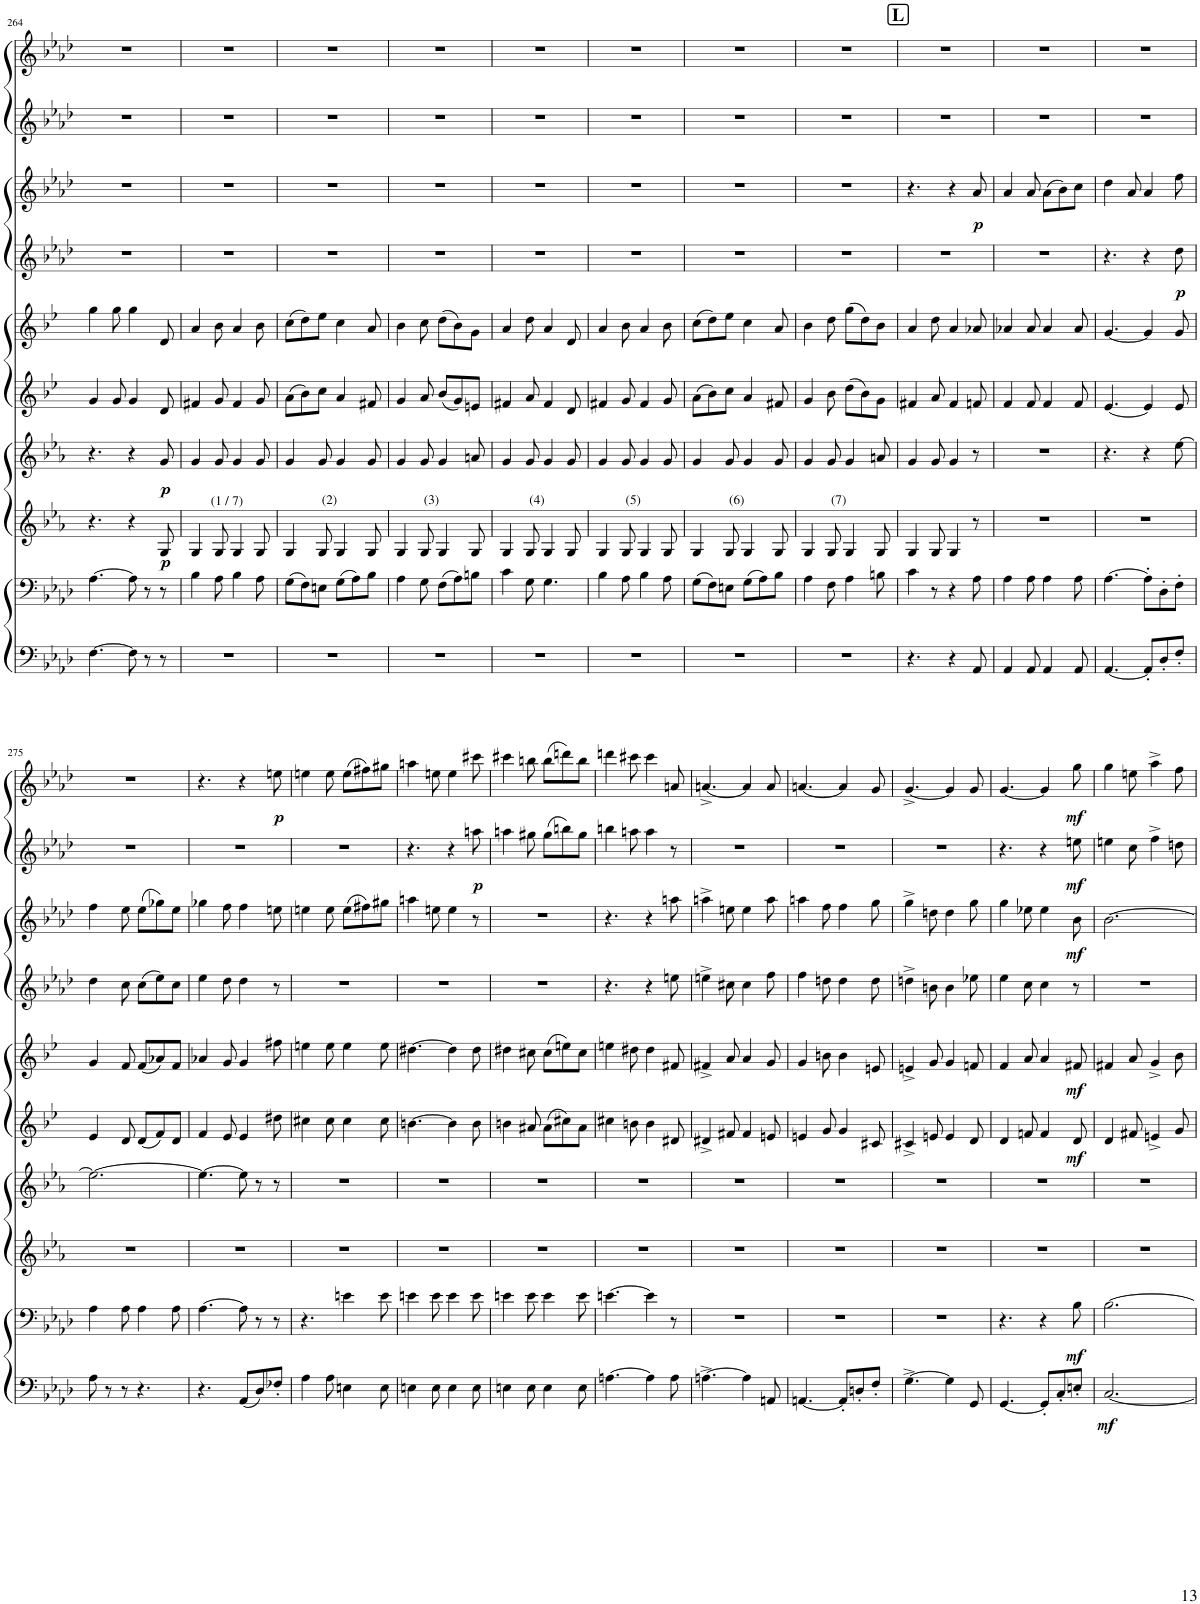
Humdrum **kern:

**kern	**dynam	**kern	**dynam	**kern	**dynam	**kern	**dynam	**kern	**dynam	**kern	**dynam	**kern	**dynam	**kern	**dynam	**kern	**dynam	**kern	**dynam
*part10	*part10	*part9	*part9	*part8	*part8	*part7	*part7	*part6	*part6	*part5	*part5	*part4	*part4	*part3	*part3	*part2	*part2	*part1	*part1
*staff10	*staff10	*staff9	*staff9	*staff8	*staff8	*staff7	*staff7	*staff6	*staff6	*staff5	*staff5	*staff4	*staff4	*staff3	*staff3	*staff2	*staff2	*staff1	*staff1
*I"Bassoon 2	*	*I"Bassoon 1	*	*I"Horn 2 in F	*	*I"Horn 1 in F	*	*I"Clarinet 2 in Bb	*	*I"Clarinet 1 in Bb	*	*I"Oboe 2	*	*I"Oboe 1	*	*I"Flute 2	*	*I"Flute 1	*
*I'Bsn	*	*I'Bsn	*	*I'Hn	*	*I'Hn	*	*I'Cl	*	*I'Cl	*	*I'Ob	*	*I'Ob	*	*I'Fl	*	*I'Fl	*
!!LO:PB:g=z
*clefF4	*	*clefF4	*	*clefG2	*	*clefG2	*	*clefG2	*	*clefG2	*	*clefG2	*	*clefG2	*	*clefG2	*	*clefG2	*
*	*	*	*	*Trd4c7	*	*Trd4c7	*	*Trd1c2	*	*Trd1c2	*	*	*	*	*	*	*	*	*
*k[b-e-a-d-]	*	*k[b-e-a-d-]	*	*k[b-e-a-]	*	*k[b-e-a-]	*	*k[b-e-]	*	*k[b-e-]	*	*k[b-e-a-d-]	*	*k[b-e-a-d-]	*	*k[b-e-a-d-]	*	*k[b-e-a-d-]	*
*M6/8	*	*M6/8	*	*M6/8	*	*M6/8	*	*M6/8	*	*M6/8	*	*M6/8	*	*M6/8	*	*M6/8	*	*M6/8	*
=264	=264	=264	=264	=264	=264	=264	=264	=264	=264	=264	=264	=264	=264	=264	=264	=264	=264	=264	=264
[4.F\	.	[4.A-\	.	4.r	.	4.r	.	4g/	.	4gg\	.	2.r	.	2.r	.	2.r	.	2.r	.
.	.	.	.	.	.	.	.	8g/	.	8gg\	.	.	.	.	.	.	.	.	.
8F\]	.	8A-\]	.	4r	.	4r	.	4g/	.	4gg\	.	.	.	.	.	.	.	.	.
8r	.	8r	.	.	.	.	.	.	.	.	.	.	.	.	.	.	.	.	.
!	!	!	!	!	!LO:DY:b	!	!LO:DY:b	!	!	!	!	!	!	!	!	!	!	!	!
8r	.	8r	.	8G/	p	8g/	p	8d/	.	8d/	.	.	.	.	.	.	.	.	.
=265	=265	=265	=265	=265	=265	=265	=265	=265	=265	=265	=265	=265	=265	=265	=265	=265	=265	=265	=265
2.r	.	4B-\	.	4G/	.	4g/	.	4f#X/	.	4a/	.	2.r	.	2.r	.	2.r	.	2.r	.
!	!	!	!	!LO:TX:a:t=(1 / 7)	!	!	!	!	!	!	!	!	!	!	!	!	!	!	!
.	.	8A-\	.	8G/	.	8g/	.	8g/	.	8b-\	.	.	.	.	.	.	.	.	.
.	.	4B-\	.	4G/	.	4g/	.	4f#/	.	4a/	.	.	.	.	.	.	.	.	.
.	.	8A-\	.	8G/	.	8g/	.	8g/	.	8b-\	.	.	.	.	.	.	.	.	.
=266	=266	=266	=266	=266	=266	=266	=266	=266	=266	=266	=266	=266	=266	=266	=266	=266	=266	=266	=266
2.r	.	(8G\L	.	4G/	.	4g/	.	(8a\L	.	(8cc\L	.	2.r	.	2.r	.	2.r	.	2.r	.
.	.	8F\)	.	.	.	.	.	8b-\)	.	8dd\)	.	.	.	.	.	.	.	.	.
!	!	!	!	!LO:TX:a:t=(2)	!	!	!	!	!	!	!	!	!	!	!	!	!	!	!
.	.	8En\J	.	8G/	.	8g/	.	8cc\J	.	8ee-\J	.	.	.	.	.	.	.	.	.
.	.	(8G\L	.	4G/	.	4g/	.	4a/	.	4cc\	.	.	.	.	.	.	.	.	.
.	.	8A-\)	.	.	.	.	.	.	.	.	.	.	.	.	.	.	.	.	.
.	.	8B-\J	.	8G/	.	8g/	.	8f#X/	.	8a/	.	.	.	.	.	.	.	.	.
=267	=267	=267	=267	=267	=267	=267	=267	=267	=267	=267	=267	=267	=267	=267	=267	=267	=267	=267	=267
2.r	.	4A-\	.	4G/	.	4g/	.	4g/	.	4b-\	.	2.r	.	2.r	.	2.r	.	2.r	.
!	!	!	!	!LO:TX:a:t=(3)	!	!	!	!	!	!	!	!	!	!	!	!	!	!	!
.	.	8G\	.	8G/	.	8g/	.	8a/	.	8cc\	.	.	.	.	.	.	.	.	.
.	.	(8F\L	.	4G/	.	4g/	.	(8b-/L	.	(8dd\L	.	.	.	.	.	.	.	.	.
.	.	8A-\)	.	.	.	.	.	8g/)	.	8b-\)	.	.	.	.	.	.	.	.	.
.	.	8Bn\J	.	8G/	.	8an/	.	8en/J	.	8g\J	.	.	.	.	.	.	.	.	.
=268	=268	=268	=268	=268	=268	=268	=268	=268	=268	=268	=268	=268	=268	=268	=268	=268	=268	=268	=268
2.r	.	4c\	.	4G/	.	4g/	.	4f#X/	.	4a/	.	2.r	.	2.r	.	2.r	.	2.r	.
!	!	!	!	!LO:TX:a:t=(4)	!	!	!	!	!	!	!	!	!	!	!	!	!	!	!
.	.	8G\	.	8G/	.	8g/	.	8a/	.	8dd\	.	.	.	.	.	.	.	.	.
.	.	4.G\	.	4G/	.	4g/	.	4f#/	.	4a/	.	.	.	.	.	.	.	.	.
.	.	.	.	8G/	.	8g/	.	8d/	.	8d/	.	.	.	.	.	.	.	.	.
=269	=269	=269	=269	=269	=269	=269	=269	=269	=269	=269	=269	=269	=269	=269	=269	=269	=269	=269	=269
2.r	.	4B-\	.	4G/	.	4g/	.	4f#X/	.	4a/	.	2.r	.	2.r	.	2.r	.	2.r	.
!	!	!	!	!LO:TX:a:t=(5)	!	!	!	!	!	!	!	!	!	!	!	!	!	!	!
.	.	8A-\	.	8G/	.	8g/	.	8g/	.	8b-\	.	.	.	.	.	.	.	.	.
.	.	4B-\	.	4G/	.	4g/	.	4f#/	.	4a/	.	.	.	.	.	.	.	.	.
.	.	8A-\	.	8G/	.	8g/	.	8g/	.	8b-\	.	.	.	.	.	.	.	.	.
=270	=270	=270	=270	=270	=270	=270	=270	=270	=270	=270	=270	=270	=270	=270	=270	=270	=270	=270	=270
2.r	.	(8G\L	.	4G/	.	4g/	.	(8a\L	.	(8cc\L	.	2.r	.	2.r	.	2.r	.	2.r	.
.	.	8F\)	.	.	.	.	.	8b-\)	.	8dd\)	.	.	.	.	.	.	.	.	.
!	!	!	!	!LO:TX:a:t=(6)	!	!	!	!	!	!	!	!	!	!	!	!	!	!	!
.	.	8En\J	.	8G/	.	8g/	.	8cc\J	.	8ee-\J	.	.	.	.	.	.	.	.	.
.	.	(8G\L	.	4G/	.	4g/	.	4a/	.	4cc\	.	.	.	.	.	.	.	.	.
.	.	8A-\)	.	.	.	.	.	.	.	.	.	.	.	.	.	.	.	.	.
.	.	8B-\J	.	8G/	.	8g/	.	8f#X/	.	8a/	.	.	.	.	.	.	.	.	.
=271	=271	=271	=271	=271	=271	=271	=271	=271	=271	=271	=271	=271	=271	=271	=271	=271	=271	=271	=271
2.r	.	4A-\	.	4G/	.	4g/	.	4g/	.	4b-\	.	2.r	.	2.r	.	2.r	.	2.r	.
!	!	!	!	!LO:TX:a:t=(7)	!	!	!	!	!	!	!	!	!	!	!	!	!	!	!
.	.	8F\	.	8G/	.	8g/	.	8b-\	.	8dd\	.	.	.	.	.	.	.	.	.
.	.	4A-\	.	4G/	.	4g/	.	(8dd\L	.	(8gg\L	.	.	.	.	.	.	.	.	.
.	.	.	.	.	.	.	.	8b-\)	.	8dd\)	.	.	.	.	.	.	.	.	.
.	.	8Bn\	.	8G/	.	8an/	.	8g\J	.	8b-\J	.	.	.	.	.	.	.	.	.
!!LO:REH:place=s1:a:B:cj:fs=14:t=L
=272	=272	=272	=272	=272	=272	=272	=272	=272	=272	=272	=272	=272	=272	=272	=272	=272	=272	=272	=272
4.r	.	4c\	.	4G/	.	4g/	.	4f#X/	.	4a/	.	2.r	.	4.r	.	2.r	.	2.r	.
.	.	8r	.	8G/	.	8g/	.	8a/	.	8dd\	.	.	.	.	.	.	.	.	.
4r	.	4r	.	4G/	.	4g/	.	4f#/	.	4a/	.	.	.	4r	.	.	.	.	.
!	!	!	!	!	!	!	!	!	!	!	!	!	!	!	!LO:DY:b	!	!	!	!
8AA-/	.	8A-\	.	8r	.	8r	.	8fn/	.	8a-X/	.	.	.	8a-/	p	.	.	.	.
=273	=273	=273	=273	=273	=273	=273	=273	=273	=273	=273	=273	=273	=273	=273	=273	=273	=273	=273	=273
4AA-/	.	4A-\	.	2.r	.	2.r	.	4f/	.	4a-X/	.	2.r	.	4a-/	.	2.r	.	2.r	.
8AA-/	.	8A-\	.	.	.	.	.	8f/	.	8a-/	.	.	.	8a-/	.	.	.	.	.
4AA-/	.	4A-\	.	.	.	.	.	4f/	.	4a-/	.	.	.	(8a-\L	.	.	.	.	.
.	.	.	.	.	.	.	.	.	.	.	.	.	.	8b-\)	.	.	.	.	.
8AA-/	.	8A-\	.	.	.	.	.	8f/	.	8a-/	.	.	.	8cc\J	.	.	.	.	.
=274	=274	=274	=274	=274	=274	=274	=274	=274	=274	=274	=274	=274	=274	=274	=274	=274	=274	=274	=274
[4.AA-/	.	[4.A-\	.	2.r	.	4.r	.	[4.e-/	.	[4.g/	.	4.r	.	4dd-\	.	2.r	.	2.r	.
.	.	.	.	.	.	.	.	.	.	.	.	.	.	8a-/	.	.	.	.	.
8AA-'/L]	.	8A-'\L]	.	.	.	4r	.	4e-/]	.	4g/]	.	4r	.	4a-/	.	.	.	.	.
8D-'/	.	8D-'\	.	.	.	.	.	.	.	.	.	.	.	.	.	.	.	.	.
!	!	!	!	!	!	!	!	!	!	!	!	!	!LO:DY:b	!	!	!	!	!	!
8F'/J	.	8F'\J	.	.	.	[8ee-\	.	8e-/	.	8g/	.	8dd-\	p	8ff\	.	.	.	.	.
!!LO:LB:g=z
=275	=275	=275	=275	=275	=275	=275	=275	=275	=275	=275	=275	=275	=275	=275	=275	=275	=275	=275	=275
8A-\	.	4A-\	.	2.r	.	2.ee-\_	.	4e-/	.	4g/	.	4dd-\	.	4ff\	.	2.r	.	2.r	.
8r	.	.	.	.	.	.	.	.	.	.	.	.	.	.	.	.	.	.	.
8r	.	8A-\	.	.	.	.	.	8d/	.	8f/	.	8cc\	.	8ee-\	.	.	.	.	.
4.r	.	4A-\	.	.	.	.	.	(8d/L	.	(8f/L	.	(8cc\L	.	(8ee-\L	.	.	.	.	.
.	.	.	.	.	.	.	.	8f/)	.	8a-X/)	.	8ee-\)	.	8gg-X\)	.	.	.	.	.
.	.	8A-\	.	.	.	.	.	8d/J	.	8f/J	.	8cc\J	.	8ee-\J	.	.	.	.	.
=276	=276	=276	=276	=276	=276	=276	=276	=276	=276	=276	=276	=276	=276	=276	=276	=276	=276	=276	=276
4.r	.	[4.A-\	.	2.r	.	4.ee-\_	.	4f/	.	4a-X/	.	4ee-\	.	4gg-X\	.	2.r	.	4.r	.
.	.	.	.	.	.	.	.	8e-/	.	8g/	.	8dd-\	.	8ff\	.	.	.	.	.
(8AA-/L	.	8A-\]	.	.	.	8ee-\]	.	4e-/	.	4g/	.	4dd-\	.	4ff\	.	.	.	4r	.
8D-/)	.	8r	.	.	.	8r	.	.	.	.	.	.	.	.	.	.	.	.	.
!	!	!	!	!	!	!	!	!	!	!	!	!	!	!	!	!	!	!	!LO:DY:b
8F-X'/J	.	8r	.	.	.	8r	.	8dd#X\	.	8ff#X\	.	8r	.	8een\	.	.	.	8een\	p
=277	=277	=277	=277	=277	=277	=277	=277	=277	=277	=277	=277	=277	=277	=277	=277	=277	=277	=277	=277
4A-\	.	4.r	.	2.r	.	2.r	.	4cc#X\	.	4een\	.	2.r	.	4een\	.	2.r	.	4een\	.
8A-\	.	.	.	.	.	.	.	8cc#\	.	8ee\	.	.	.	8ee\	.	.	.	8ee\	.
4En\	.	4en\	.	.	.	.	.	4cc#\	.	4ee\	.	.	.	(8ee\L	.	.	.	(8ee\L	.
.	.	.	.	.	.	.	.	.	.	.	.	.	.	8ff#X\)	.	.	.	8ff#X\)	.
8E\	.	8e\	.	.	.	.	.	8cc#\	.	8ee\	.	.	.	8gg#X\J	.	.	.	8gg#X\J	.
=278	=278	=278	=278	=278	=278	=278	=278	=278	=278	=278	=278	=278	=278	=278	=278	=278	=278	=278	=278
4En\	.	4en\	.	2.r	.	2.r	.	[4.bn\	.	[4.dd#X\	.	2.r	.	4aan\	.	4.r	.	4aan\	.
8E\	.	8e\	.	.	.	.	.	.	.	.	.	.	.	8een\	.	.	.	8een\	.
4E\	.	4e\	.	.	.	.	.	4b\]	.	4dd#\]	.	.	.	4ee\	.	4r	.	4ee\	.
!	!	!	!	!	!	!	!	!	!	!	!	!	!	!	!	!	!LO:DY:b	!	!
8E\	.	8e\	.	.	.	.	.	8b\	.	8dd#\	.	.	.	8r	.	8aan\	p	8ccc#X\	.
=279	=279	=279	=279	=279	=279	=279	=279	=279	=279	=279	=279	=279	=279	=279	=279	=279	=279	=279	=279
4En\	.	4en\	.	2.r	.	2.r	.	4bn\	.	4dd#X\	.	2.r	.	2.r	.	4aan\	.	4ccc#X\	.
8E\	.	8e\	.	.	.	.	.	8a#X/	.	8cc#X\	.	.	.	.	.	8gg#X\	.	8bbn\	.
4E\	.	4e\	.	.	.	.	.	(8a#\L	.	(8cc#\L	.	.	.	.	.	(8gg#\L	.	(8bb\L	.
.	.	.	.	.	.	.	.	8cc#X\)	.	8een\)	.	.	.	.	.	8bbn\)	.	8dddn\)	.
8E\	.	8e\	.	.	.	.	.	8a#\J	.	8cc#\J	.	.	.	.	.	8gg#\J	.	8bb\J	.
=280	=280	=280	=280	=280	=280	=280	=280	=280	=280	=280	=280	=280	=280	=280	=280	=280	=280	=280	=280
[4.An\	.	[4.en\	.	2.r	.	2.r	.	4cc#X\	.	4een\	.	4.r	.	4.r	.	4bbn\	.	4dddn\	.
.	.	.	.	.	.	.	.	8bn\	.	8dd#X\	.	.	.	.	.	8aan\	.	8ccc#X\	.
4A\]	.	4e\]	.	.	.	.	.	4b\	.	4dd#\	.	4r	.	4r	.	4aa\	.	4ccc#\	.
8A\	.	8r	.	.	.	.	.	8d#X/	.	8f#X/	.	8een\	.	8aan\	.	8r	.	8an/	.
=281	=281	=281	=281	=281	=281	=281	=281	=281	=281	=281	=281	=281	=281	=281	=281	=281	=281	=281	=281
[4.An^\	.	2.r	.	2.r	.	2.r	.	4d#X^/	.	4f#X^/	.	4een^\	.	4aan^\	.	2.r	.	[4.an^/	.
.	.	.	.	.	.	.	.	8f#X/	.	8a/	.	8cc#X\	.	8een\	.	.	.	.	.
4A\]	.	.	.	.	.	.	.	4f#/	.	4a/	.	4cc#\	.	4ee\	.	.	.	4a/]	.
8AAn/	.	.	.	.	.	.	.	8en/	.	8g/	.	8ff\	.	8aa\	.	.	.	8a/	.
=282	=282	=282	=282	=282	=282	=282	=282	=282	=282	=282	=282	=282	=282	=282	=282	=282	=282	=282	=282
[4.AAn/	.	2.r	.	2.r	.	2.r	.	4en/	.	4g/	.	4ff\	.	4aan\	.	2.r	.	[4.an/	.
.	.	.	.	.	.	.	.	8g/	.	8bn\	.	8ddn\	.	8ff\	.	.	.	.	.
8AA'/L]	.	.	.	.	.	.	.	4g/	.	4b\	.	4dd\	.	4ff\	.	.	.	4a/]	.
8Dn'/	.	.	.	.	.	.	.	.	.	.	.	.	.	.	.	.	.	.	.
8F'/J	.	.	.	.	.	.	.	8c#X/	.	8en/	.	8dd\	.	8gg\	.	.	.	8g/	.
=283	=283	=283	=283	=283	=283	=283	=283	=283	=283	=283	=283	=283	=283	=283	=283	=283	=283	=283	=283
[4.G^\	.	2.r	.	2.r	.	2.r	.	4c#X^/	.	4en^/	.	4ddn^\	.	4gg^\	.	2.r	.	[4.g^/	.
.	.	.	.	.	.	.	.	8en/	.	8g/	.	8bn\	.	8ddn\	.	.	.	.	.
4G\]	.	.	.	.	.	.	.	4e/	.	4g/	.	4b\	.	4dd\	.	.	.	4g/]	.
8GG/	.	.	.	.	.	.	.	8d/	.	8fn/	.	8ee-X\	.	8gg\	.	.	.	8g/	.
=284	=284	=284	=284	=284	=284	=284	=284	=284	=284	=284	=284	=284	=284	=284	=284	=284	=284	=284	=284
[4.GG/	.	4.r	.	2.r	.	2.r	.	4d/	.	4f/	.	4ee-\	.	4gg\	.	4.r	.	[4.g/	.
.	.	.	.	.	.	.	.	8fn/	.	8a/	.	8cc\	.	8ee-X\	.	.	.	.	.
8GG'/L]	.	4r	.	.	.	.	.	4f/	.	4a/	.	4cc\	.	4ee-\	.	4r	.	4g/]	.
8C'/	.	.	.	.	.	.	.	.	.	.	.	.	.	.	.	.	.	.	.
!	!	!	!LO:DY:b	!	!	!	!	!	!LO:DY:b	!	!LO:DY:b	!	!	!	!LO:DY:b	!	!LO:DY:b	!	!LO:DY:b
8En'/J	.	8B-\	mf	.	.	.	.	8d/	mf	8f#X/	mf	8r	.	8b-\	mf	8een\	mf	8gg\	mf
=285	=285	=285	=285	=285	=285	=285	=285	=285	=285	=285	=285	=285	=285	=285	=285	=285	=285	=285	=285
!	!LO:DY:b	!	!	!	!	!	!	!	!	!	!	!	!	!	!	!	!	!	!
[2.C/	mf	[2.B-\	.	2.r	.	2.r	.	4d/	.	4f#X/	.	2.r	.	[2.b-\	.	4een\	.	4gg\	.
.	.	.	.	.	.	.	.	8f#X/	.	8a/	.	.	.	.	.	8cc\	.	8een\	.
.	.	.	.	.	.	.	.	4en^/	.	4g^/	.	.	.	.	.	4ff^\	.	4aa-^\	.
.	.	.	.	.	.	.	.	8g/	.	8b-\	.	.	.	.	.	8ddn\	.	8ff\	.
=	=	=	=	=	=	=	=	=	=	=	=	=	=	=	=	=	=	=	=
*-	*-	*-	*-	*-	*-	*-	*-	*-	*-	*-	*-	*-	*-	*-	*-	*-	*-	*-	*-
